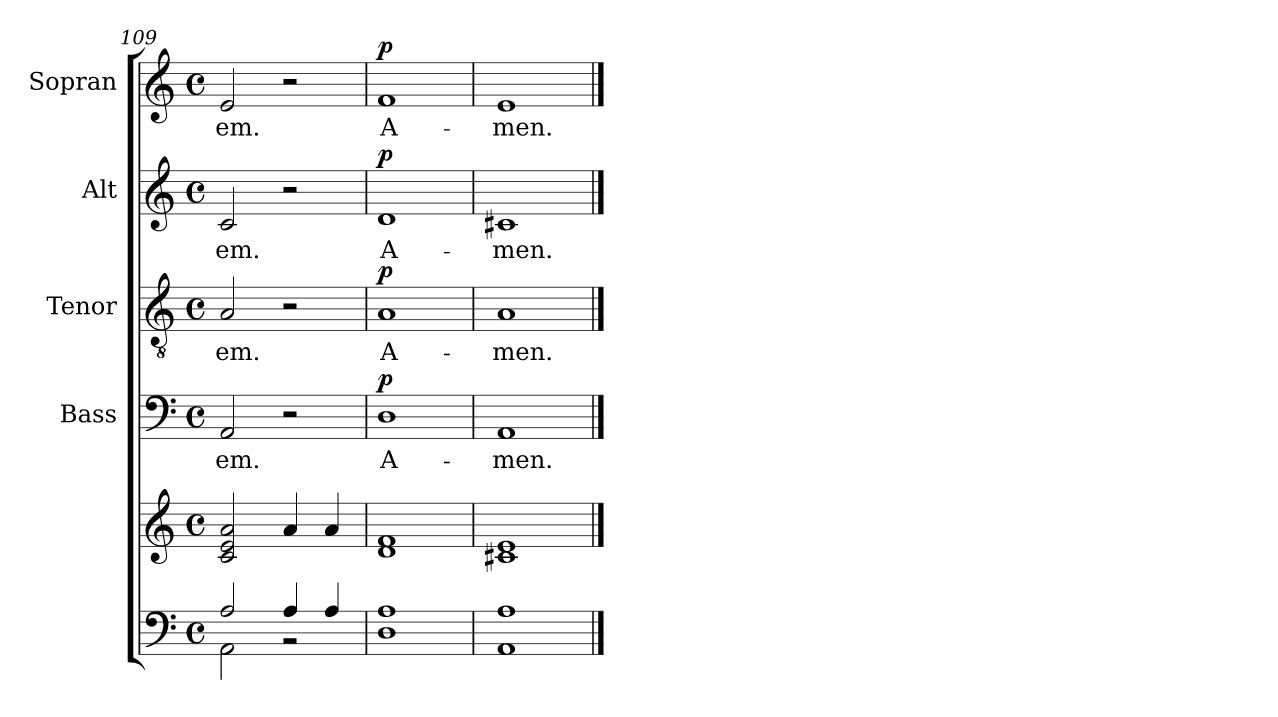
**kern	**kern	**kern	**text	**dynam	**kern	**text	**dynam	**kern	**text	**dynam	**kern	**text	**dynam
*part5	*part5	*part4	*part4	*part4	*part3	*part3	*part3	*part2	*part2	*part2	*part1	*part1	*part1
*staff6	*staff5	*staff4	*staff4	*staff4	*staff3	*staff3	*staff3	*staff2	*staff2	*staff2	*staff1	*staff1	*staff1
*	*	*I"Bass	*	*	*I"Tenor	*	*	*I"Alt	*	*	*I"Sopran	*	*
*	*	*I'B.	*	*	*I'T.	*	*	*I'A.	*	*	*I'S.	*	*
*clefF4	*clefG2	*clefF4	*	*	*clefGv2	*	*	*clefG2	*	*	*clefG2	*	*
*k[]	*k[]	*k[]	*	*	*k[]	*	*	*k[]	*	*	*k[]	*	*
*C:	*C:	*C:	*	*	*C:	*	*	*C:	*	*	*C:	*	*
*M4/4	*M4/4	*M4/4	*	*	*M4/4	*	*	*M4/4	*	*	*M4/4	*	*
*met(c)	*met(c)	*met(c)	*	*	*met(c)	*	*	*met(c)	*	*	*met(c)	*	*
=109	=109	=109	=109	=109	=109	=109	=109	=109	=109	=109	=109	=109	=109
*^	*	*	*	*	*	*	*	*	*	*	*	*	*
!	!	!	!	!LO:LY:b	!	!	!LO:LY:b	!	!	!LO:LY:b	!	!	!LO:LY:b	!
2A/	2AA\	2c/ 2e/ 2a/	2AA/	-em.	.	2A/	-em.	.	2c/	-em.	.	2e/	-em.	.
4A/	2rBB	4a/	2r	.	.	2r	.	.	2r	.	.	2r	.	.
4A/	.	4a/	.	.	.	.	.	.	.	.	.	.	.	.
=110	=110	=110	=110	=110	=110	=110	=110	=110	=110	=110	=110	=110	=110	=110
!	!	!	!	!LO:LY:b	!LO:DY:a	!	!LO:LY:b	!LO:DY:a	!	!LO:LY:b	!LO:DY:a	!	!LO:LY:b	!LO:DY:a
1A	1D	1d 1f	1D	A-	p	1A	A-	p	1d	A-	p	1f	A-	p
=111	=111	=111	=111	=111	=111	=111	=111	=111	=111	=111	=111	=111	=111	=111
!	!	!	!	!LO:LY:b	!	!	!LO:LY:b	!	!	!LO:LY:b	!	!	!LO:LY:b	!
1A	1AA	1c#X 1e	1AA	-men.	.	1A	-men.	.	1c#X	-men.	.	1e	-men.	.
*v	*v	*	*	*	*	*	*	*	*	*	*	*	*	*
==	==	==	==	==	==	==	==	==	==	==	==	==	==
*-	*-	*-	*-	*-	*-	*-	*-	*-	*-	*-	*-	*-	*-
